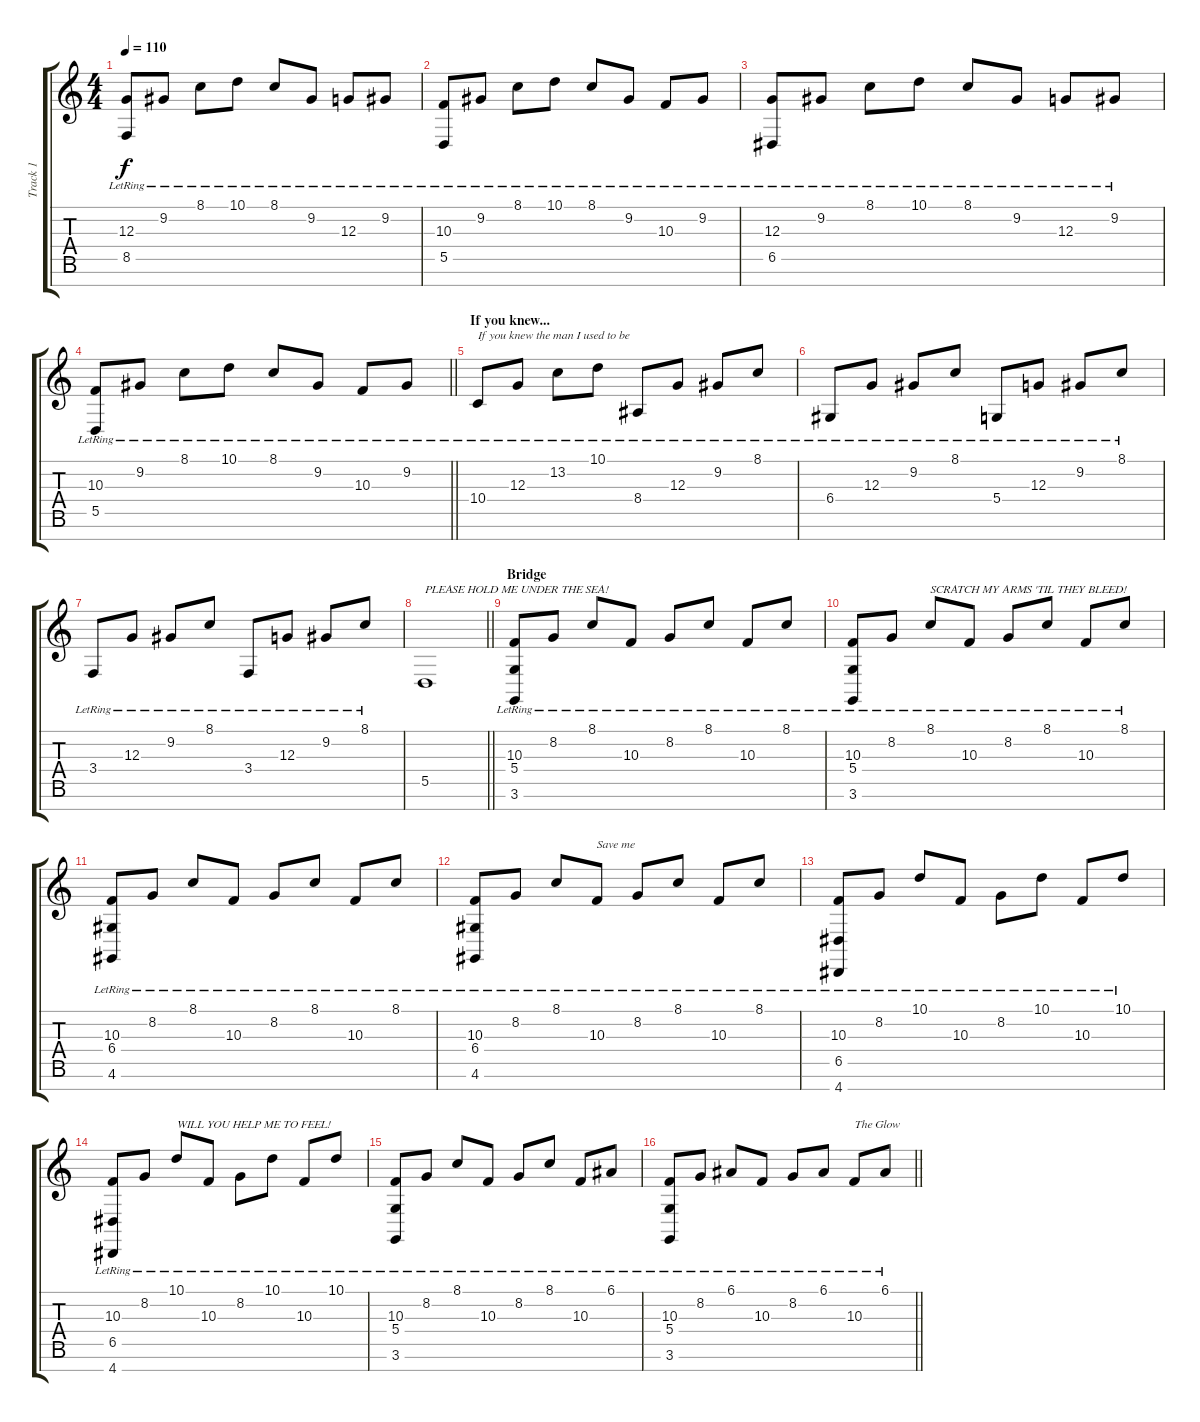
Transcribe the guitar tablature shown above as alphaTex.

\track ("Track 1" "Track 1") {instrument electricpiano1}
\staff {score tabs}
\tuning (E4 B3 G3 D3 A2 E2 B1) {hide}
\ts (4 4)
\tempo 110
\clef g2
\ks c
(12.3{lr} 8.5{lr}).8{dy f} 9.2{lr}.8 8.1{lr}.8 10.1{lr}.8 8.1{lr}.8 9.2{lr}.8 12.3{lr}.8 9.2{lr}.8 |
(10.3{lr} 5.5{lr}).8 9.2{lr}.8 8.1{lr}.8 10.1{lr}.8 8.1{lr}.8 9.2{lr}.8 10.3{lr}.8 9.2{lr}.8 |
(12.3{lr} 6.5{lr}).8 9.2{lr}.8 8.1{lr}.8 10.1{lr}.8 8.1{lr}.8 9.2{lr}.8 12.3{lr}.8 9.2{lr}.8 |
\barLineRight lightlight
(10.3{lr} 5.5{lr}).8 9.2{lr}.8 8.1{lr}.8 10.1{lr}.8 8.1{lr}.8 9.2{lr}.8 10.3{lr}.8 9.2{lr}.8 |
\section ("" "If you knew...")
10.4{lr}.8{txt "If you knew the man I used to be"} 12.3{lr}.8 13.2{lr}.8 10.1{lr}.8 8.4{lr}.8 12.3{lr}.8 9.2{lr}.8 8.1{lr}.8 |
6.4{lr}.8 12.3{lr}.8 9.2{lr}.8 8.1{lr}.8 5.4{lr}.8 12.3{lr}.8 9.2{lr}.8 8.1{lr}.8 |
3.4{lr}.8 12.3{lr}.8 9.2{lr}.8 8.1{lr}.8 3.4{lr}.8 12.3{lr}.8 9.2{lr}.8 8.1{lr}.8 |
\barLineRight lightlight
5.5.1{txt "PLEASE HOLD ME UNDER THE SEA!"} |
\section ("" "Bridge")
(10.3{lr} 5.4{lr} 3.6{lr}).8 8.2{lr}.8 8.1{lr}.8 10.3{lr}.8 8.2{lr}.8 8.1{lr}.8 10.3{lr}.8 8.1{lr}.8 |
(10.3{lr} 5.4{lr} 3.6{lr}).8 8.2{lr}.8 8.1{lr}.8{txt "SCRATCH MY ARMS 'TIL THEY BLEED!"} 10.3{lr}.8 8.2{lr}.8 8.1{lr}.8 10.3{lr}.8 8.1{lr}.8 |
(10.3{lr} 6.4{lr} 4.6{lr}).8 8.2{lr}.8 8.1{lr}.8 10.3{lr}.8 8.2{lr}.8 8.1{lr}.8 10.3{lr}.8 8.1{lr}.8 |
(10.3{lr} 6.4{lr} 4.6{lr}).8 8.2{lr}.8 8.1{lr}.8 10.3{lr}.8{txt "Save me"} 8.2{lr}.8 8.1{lr}.8 10.3{lr}.8 8.1{lr}.8 |
(10.3{lr} 6.5{lr} 4.7{lr}).8 8.2{lr}.8 10.1{lr}.8 10.3{lr}.8 8.2{lr}.8 10.1{lr}.8 10.3{lr}.8 10.1{lr}.8 |
(10.3{lr} 6.5{lr} 4.7{lr}).8 8.2{lr}.8 10.1{lr}.8{txt "WILL YOU HELP ME TO FEEL!"} 10.3{lr}.8 8.2{lr}.8 10.1{lr}.8 10.3{lr}.8 10.1{lr}.8 |
(10.3{lr} 5.4{lr} 3.6{lr}).8 8.2{lr}.8 8.1{lr}.8 10.3{lr}.8 8.2{lr}.8 8.1{lr}.8 10.3{lr}.8 6.1{lr}.8 |
\barLineRight lightlight
(10.3{lr} 5.4{lr} 3.6{lr}).8 8.2{lr}.8 6.1{lr}.8 10.3{lr}.8 8.2{lr}.8 6.1{lr}.8 10.3{lr}.8{txt "The Glow"} 6.1{lr}.8
